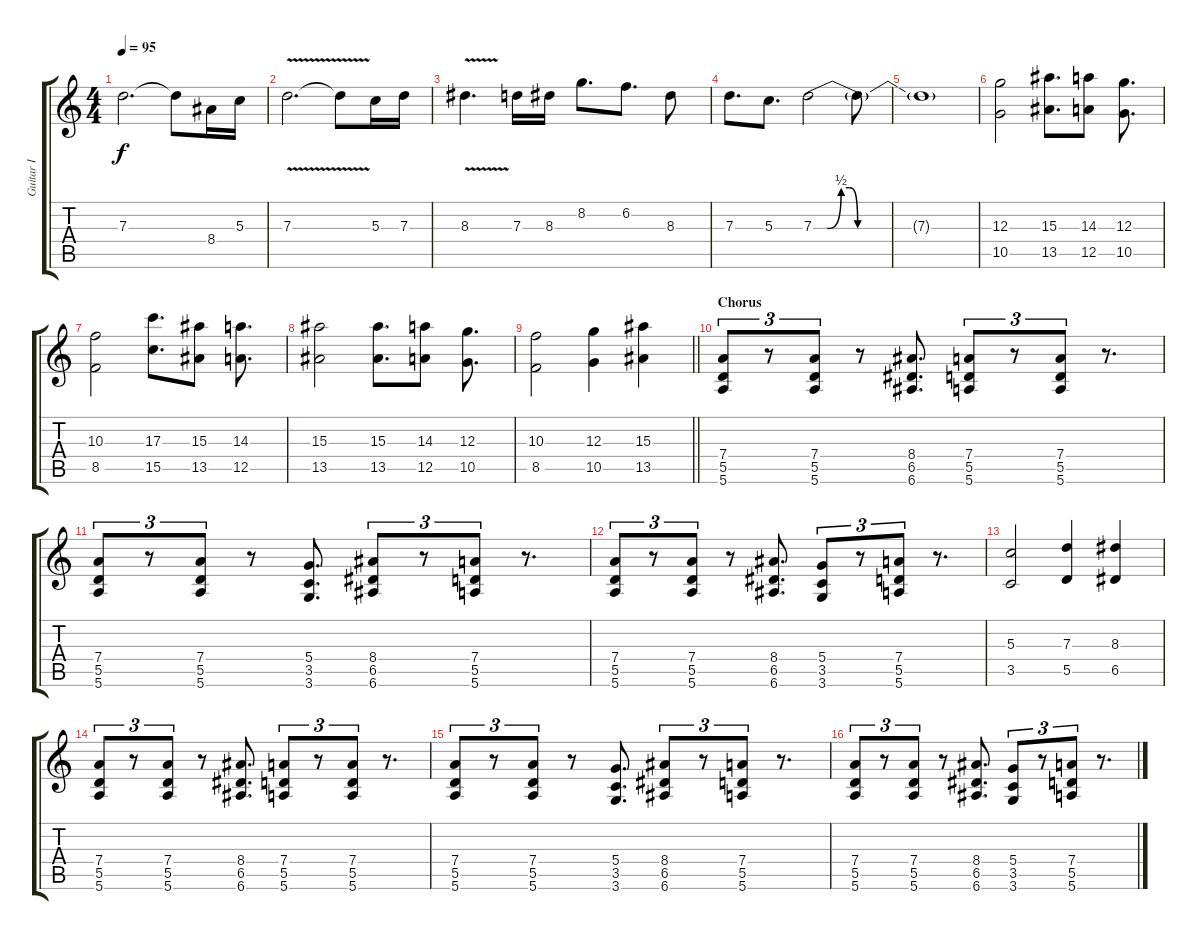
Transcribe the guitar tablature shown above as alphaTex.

\track ("Guitar I" "Guitar I") {instrument overdrivenguitar}
\staff {score tabs}
\tuning (E4 B3 G3 D3 A2 E2) {hide}
\ts (4 4)
\tempo 95
\clef g2
\ks c
7.3{t}.2{d dy f} 7.3{t}.8 8.4.16 5.3.16 |
7.3{v}.2{d} 7.3{t}.8 5.3.16 7.3.16 |
8.3{v}.4{d} 7.3.16 8.3.16 8.2.8{d} 6.2.8{d} 8.3.8 |
7.3.8{d} 5.3.8{d} 7.3{be (custom 0 0 5 0 10 2 13 2 16 0 60 0)}.2 7.3{t}.8 |
7.3{t}.1 |
(12.3 10.5).2 (15.3 13.5).8{d} (14.3 12.5).8 (12.3 10.5).8{d} |
(10.3 8.5).2 (17.3 15.5).8{d} (15.3 13.5).8 (14.3 12.5).8{d} |
(15.3 13.5).2 (15.3 13.5).8{d} (14.3 12.5).8 (12.3 10.5).8{d} |
\barLineRight lightlight
(10.3 8.5).2 (12.3 10.5).4 (15.3 13.5).4 |
\section ("" "Chorus")
(7.4 5.5 5.6).8{tu (3 2)} r.8{tu (3 2)} (7.4 5.5 5.6).8{tu (3 2)} r.8 (8.4 6.5 6.6).8{d} (7.4 5.5 5.6).8{tu (3 2)} r.8{tu (3 2)} (7.4 5.5 5.6).8{tu (3 2)} r.8{d} |
(7.4 5.5 5.6).8{tu (3 2)} r.8{tu (3 2)} (7.4 5.5 5.6).8{tu (3 2)} r.8 (5.4 3.5 3.6).8{d} (8.4 6.5 6.6).8{tu (3 2)} r.8{tu (3 2)} (7.4 5.5 5.6).8{tu (3 2)} r.8{d} |
(7.4 5.5 5.6).8{tu (3 2)} r.8{tu (3 2)} (7.4 5.5 5.6).8{tu (3 2)} r.8 (8.4 6.5 6.6).8{d} (5.4 3.5 3.6).8{tu (3 2)} r.8{tu (3 2)} (7.4 5.5 5.6).8{tu (3 2)} r.8{d} |
(5.3 3.5).2 (7.3 5.5).4 (8.3 6.5).4 |
(7.4 5.5 5.6).8{tu (3 2)} r.8{tu (3 2)} (7.4 5.5 5.6).8{tu (3 2)} r.8 (8.4 6.5 6.6).8{d} (7.4 5.5 5.6).8{tu (3 2)} r.8{tu (3 2)} (7.4 5.5 5.6).8{tu (3 2)} r.8{d} |
(7.4 5.5 5.6).8{tu (3 2)} r.8{tu (3 2)} (7.4 5.5 5.6).8{tu (3 2)} r.8 (5.4 3.5 3.6).8{d} (8.4 6.5 6.6).8{tu (3 2)} r.8{tu (3 2)} (7.4 5.5 5.6).8{tu (3 2)} r.8{d} |
(7.4 5.5 5.6).8{tu (3 2)} r.8{tu (3 2)} (7.4 5.5 5.6).8{tu (3 2)} r.8 (8.4 6.5 6.6).8{d} (5.4 3.5 3.6).8{tu (3 2)} r.8{tu (3 2)} (7.4 5.5 5.6).8{tu (3 2)} r.8{d}
